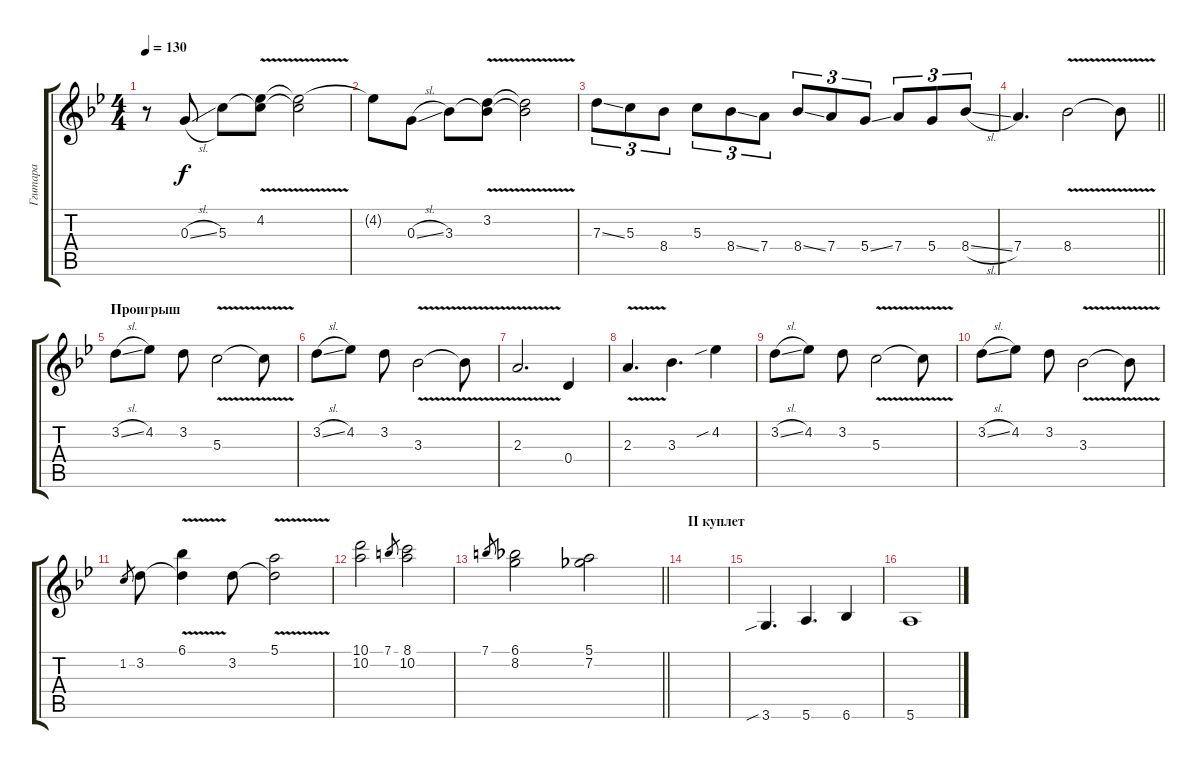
\track ("Ггитара" "Ггитара") {instrument acousticguitarsteel}
\staff {score tabs}
\tuning (E4 B3 G3 D3 A2 E2) {hide}
\ts (4 4)
\tempo 130
\clef g2
\ks gminor
r.8{dy f} 0.3{sl}.8 5.3.8 (4.2{v} 5.3{t}).8 (4.2{t} 5.3{t}).2 |
4.2{t}.8 0.3{sl}.8 3.3.8 (3.2{v} 3.3{t}).8 (3.2{t} 3.3{t}).2 |
7.3{ss}.8{tu (3 2)} 5.3.8{tu (3 2)} 8.4.8{tu (3 2)} 5.3.8{tu (3 2)} 8.4{ss}.8{tu (3 2)} 7.4.8{tu (3 2)} 8.4{ss}.8{tu (3 2)} 7.4.8{tu (3 2)} 5.4{ss}.8{tu (3 2)} 7.4.8{tu (3 2)} 5.4.8{tu (3 2)} 8.4{sl}.8{tu (3 2)} |
\barLineRight lightlight
7.4.4{d} 8.4{v}.2 8.4{t}.8 |
\section ("" "Проигрыш")
3.2{sl}.8 4.2.8 3.2.8 5.3{v}.2 5.3{t}.8 |
3.2{sl}.8 4.2.8 3.2.8 3.3{v}.2 3.3{t}.8 |
2.3{v}.2{d} 0.4.4 |
2.3{v}.4{d} 3.3.4{d} 4.2{sib}.4 |
3.2{sl}.8 4.2.8 3.2.8 5.3{v}.2 5.3{t}.8 |
3.2{sl}.8 4.2.8 3.2.8 3.3{v}.2 3.3{t}.8 |
1.2.8{gr} 3.2.8 (6.1{v} 3.2{t}).4 3.2.8 (5.1{v} 3.2{t}).2 |
(10.1 10.2).2 7.1.8{gr} (8.1 10.2).2 |
\barLineRight lightlight
7.1.8{gr} (6.1 8.2).2 (5.1 7.2).2 |
\section ("" "II куплет")
|
3.6{sib}.4{d} 5.6.4{d} 6.6.4 |
5.6.1
